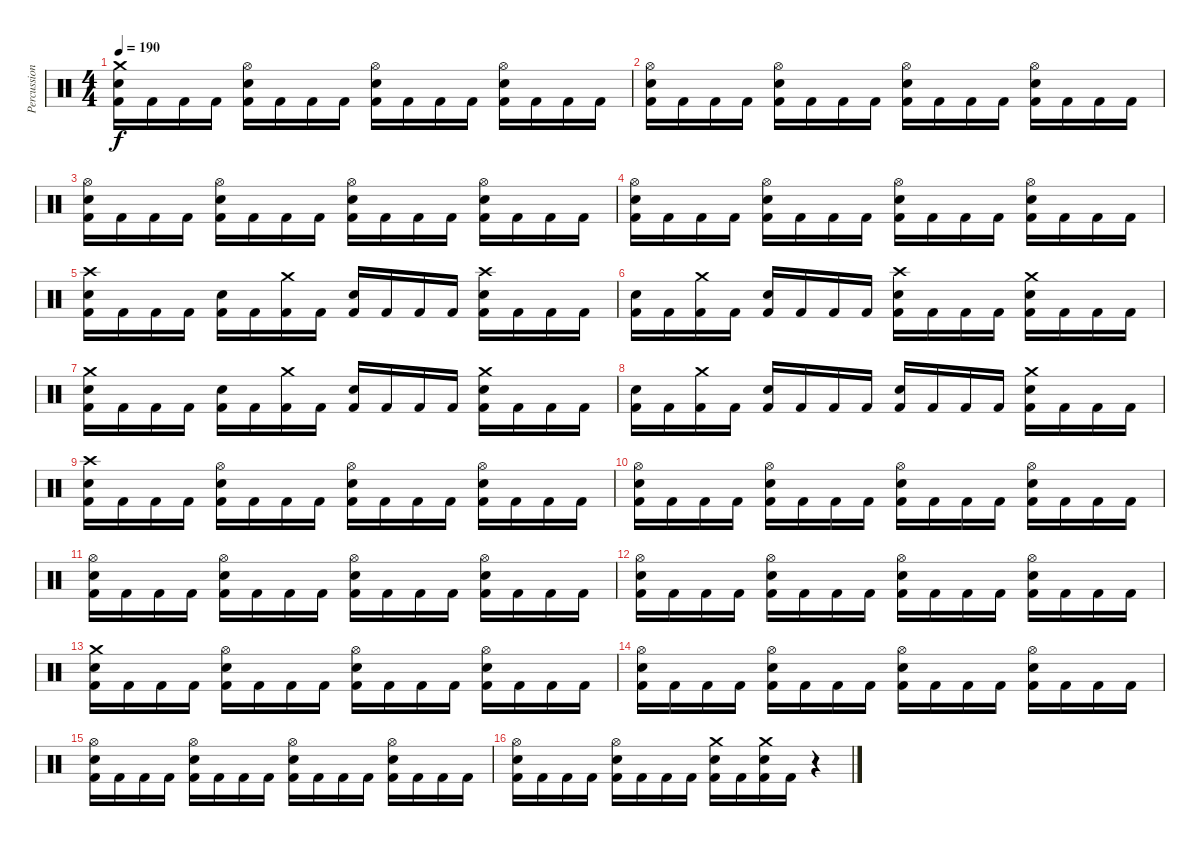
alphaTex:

\track ("Percussion" "Percussion") {instrument percussion}
\staff {score}
\articulation defaults
\ts (4 4)
\tempo 190
\clef neutral
\ks c
("Crash medium (hit)" "Snare (hit) 2" "Kick (hit) 2").16{dy f} "Kick (hit) 2".16 "Kick (hit) 2".16 "Kick (hit) 2".16 ("Hi-Hat (open)" "Snare (hit) 2" "Kick (hit) 2").16 "Kick (hit) 2".16 "Kick (hit) 2".16 "Kick (hit) 2".16 ("Hi-Hat (open)" "Snare (hit) 2" "Kick (hit) 2").16 "Kick (hit) 2".16 "Kick (hit) 2".16 "Kick (hit) 2".16 ("Hi-Hat (open)" "Snare (hit) 2" "Kick (hit) 2").16 "Kick (hit) 2".16 "Kick (hit) 2".16 "Kick (hit) 2".16 |
("Hi-Hat (open)" "Snare (hit) 2" "Kick (hit) 2").16 "Kick (hit) 2".16 "Kick (hit) 2".16 "Kick (hit) 2".16 ("Hi-Hat (open)" "Snare (hit) 2" "Kick (hit) 2").16 "Kick (hit) 2".16 "Kick (hit) 2".16 "Kick (hit) 2".16 ("Hi-Hat (open)" "Snare (hit) 2" "Kick (hit) 2").16 "Kick (hit) 2".16 "Kick (hit) 2".16 "Kick (hit) 2".16 ("Hi-Hat (open)" "Snare (hit) 2" "Kick (hit) 2").16 "Kick (hit) 2".16 "Kick (hit) 2".16 "Kick (hit) 2".16 |
("Hi-Hat (open)" "Snare (hit) 2" "Kick (hit) 2").16 "Kick (hit) 2".16 "Kick (hit) 2".16 "Kick (hit) 2".16 ("Hi-Hat (open)" "Snare (hit) 2" "Kick (hit) 2").16 "Kick (hit) 2".16 "Kick (hit) 2".16 "Kick (hit) 2".16 ("Hi-Hat (open)" "Snare (hit) 2" "Kick (hit) 2").16 "Kick (hit) 2".16 "Kick (hit) 2".16 "Kick (hit) 2".16 ("Hi-Hat (open)" "Snare (hit) 2" "Kick (hit) 2").16 "Kick (hit) 2".16 "Kick (hit) 2".16 "Kick (hit) 2".16 |
("Hi-Hat (open)" "Snare (hit) 2" "Kick (hit) 2").16 "Kick (hit) 2".16 "Kick (hit) 2".16 "Kick (hit) 2".16 ("Hi-Hat (open)" "Snare (hit) 2" "Kick (hit) 2").16 "Kick (hit) 2".16 "Kick (hit) 2".16 "Kick (hit) 2".16 ("Hi-Hat (open)" "Snare (hit) 2" "Kick (hit) 2").16 "Kick (hit) 2".16 "Kick (hit) 2".16 "Kick (hit) 2".16 ("Hi-Hat (open)" "Snare (hit) 2" "Kick (hit) 2").16 "Kick (hit) 2".16 "Kick (hit) 2".16 "Kick (hit) 2".16 |
("Crash high (hit)" "Snare (hit) 2" "Kick (hit) 2").16 "Kick (hit) 2".16 "Kick (hit) 2".16 "Kick (hit) 2".16 ("Snare (hit) 2" "Kick (hit) 2").16 "Kick (hit) 2".16 ("Crash medium (hit)" "Kick (hit) 2").16 "Kick (hit) 2".16 ("Snare (hit) 2" "Kick (hit) 2").16 "Kick (hit) 2".16 "Kick (hit) 2".16 "Kick (hit) 2".16 ("Crash high (hit)" "Snare (hit) 2" "Kick (hit) 2").16 "Kick (hit) 2".16 "Kick (hit) 2".16 "Kick (hit) 2".16 |
("Snare (hit) 2" "Kick (hit) 2").16 "Kick (hit) 2".16 ("Crash medium (hit)" "Kick (hit) 2").16 "Kick (hit) 2".16 ("Snare (hit) 2" "Kick (hit) 2").16 "Kick (hit) 2".16 "Kick (hit) 2".16 "Kick (hit) 2".16 ("Crash high (hit)" "Snare (hit) 2" "Kick (hit) 2").16 "Kick (hit) 2".16 "Kick (hit) 2".16 "Kick (hit) 2".16 ("Crash medium (hit)" "Snare (hit) 2" "Kick (hit) 2").16 "Kick (hit) 2".16 "Kick (hit) 2".16 "Kick (hit) 2".16 |
("Crash medium (hit)" "Snare (hit) 2" "Kick (hit) 2").16 "Kick (hit) 2".16 "Kick (hit) 2".16 "Kick (hit) 2".16 ("Snare (hit) 2" "Kick (hit) 2").16 "Kick (hit) 2".16 ("Crash medium (hit)" "Kick (hit) 2").16 "Kick (hit) 2".16 ("Snare (hit) 2" "Kick (hit) 2").16 "Kick (hit) 2".16 "Kick (hit) 2".16 "Kick (hit) 2".16 ("Crash medium (hit)" "Snare (hit) 2" "Kick (hit) 2").16 "Kick (hit) 2".16 "Kick (hit) 2".16 "Kick (hit) 2".16 |
("Snare (hit) 2" "Kick (hit) 2").16 "Kick (hit) 2".16 ("Crash medium (hit)" "Kick (hit) 2").16 "Kick (hit) 2".16 ("Snare (hit) 2" "Kick (hit) 2").16 "Kick (hit) 2".16 "Kick (hit) 2".16 "Kick (hit) 2".16 ("Snare (hit) 2" "Kick (hit) 2").16 "Kick (hit) 2".16 "Kick (hit) 2".16 "Kick (hit) 2".16 ("Crash medium (hit)" "Snare (hit) 2" "Kick (hit) 2").16 "Kick (hit) 2".16 "Kick (hit) 2".16 "Kick (hit) 2".16 |
("Crash high (hit)" "Snare (hit) 2" "Kick (hit) 2").16 "Kick (hit) 2".16 "Kick (hit) 2".16 "Kick (hit) 2".16 ("Hi-Hat (open)" "Snare (hit) 2" "Kick (hit) 2").16 "Kick (hit) 2".16 "Kick (hit) 2".16 "Kick (hit) 2".16 ("Hi-Hat (open)" "Snare (hit) 2" "Kick (hit) 2").16 "Kick (hit) 2".16 "Kick (hit) 2".16 "Kick (hit) 2".16 ("Hi-Hat (open)" "Snare (hit) 2" "Kick (hit) 2").16 "Kick (hit) 2".16 "Kick (hit) 2".16 "Kick (hit) 2".16 |
("Hi-Hat (open)" "Snare (hit) 2" "Kick (hit) 2").16 "Kick (hit) 2".16 "Kick (hit) 2".16 "Kick (hit) 2".16 ("Hi-Hat (open)" "Snare (hit) 2" "Kick (hit) 2").16 "Kick (hit) 2".16 "Kick (hit) 2".16 "Kick (hit) 2".16 ("Hi-Hat (open)" "Snare (hit) 2" "Kick (hit) 2").16 "Kick (hit) 2".16 "Kick (hit) 2".16 "Kick (hit) 2".16 ("Hi-Hat (open)" "Snare (hit) 2" "Kick (hit) 2").16 "Kick (hit) 2".16 "Kick (hit) 2".16 "Kick (hit) 2".16 |
("Hi-Hat (open)" "Snare (hit) 2" "Kick (hit) 2").16 "Kick (hit) 2".16 "Kick (hit) 2".16 "Kick (hit) 2".16 ("Hi-Hat (open)" "Snare (hit) 2" "Kick (hit) 2").16 "Kick (hit) 2".16 "Kick (hit) 2".16 "Kick (hit) 2".16 ("Hi-Hat (open)" "Snare (hit) 2" "Kick (hit) 2").16 "Kick (hit) 2".16 "Kick (hit) 2".16 "Kick (hit) 2".16 ("Hi-Hat (open)" "Snare (hit) 2" "Kick (hit) 2").16 "Kick (hit) 2".16 "Kick (hit) 2".16 "Kick (hit) 2".16 |
("Hi-Hat (open)" "Snare (hit) 2" "Kick (hit) 2").16 "Kick (hit) 2".16 "Kick (hit) 2".16 "Kick (hit) 2".16 ("Hi-Hat (open)" "Snare (hit) 2" "Kick (hit) 2").16 "Kick (hit) 2".16 "Kick (hit) 2".16 "Kick (hit) 2".16 ("Hi-Hat (open)" "Snare (hit) 2" "Kick (hit) 2").16 "Kick (hit) 2".16 "Kick (hit) 2".16 "Kick (hit) 2".16 ("Hi-Hat (open)" "Snare (hit) 2" "Kick (hit) 2").16 "Kick (hit) 2".16 "Kick (hit) 2".16 "Kick (hit) 2".16 |
("Crash medium (hit)" "Snare (hit) 2" "Kick (hit) 2").16 "Kick (hit) 2".16 "Kick (hit) 2".16 "Kick (hit) 2".16 ("Hi-Hat (open)" "Snare (hit) 2" "Kick (hit) 2").16 "Kick (hit) 2".16 "Kick (hit) 2".16 "Kick (hit) 2".16 ("Hi-Hat (open)" "Snare (hit) 2" "Kick (hit) 2").16 "Kick (hit) 2".16 "Kick (hit) 2".16 "Kick (hit) 2".16 ("Hi-Hat (open)" "Snare (hit) 2" "Kick (hit) 2").16 "Kick (hit) 2".16 "Kick (hit) 2".16 "Kick (hit) 2".16 |
("Hi-Hat (open)" "Snare (hit) 2" "Kick (hit) 2").16 "Kick (hit) 2".16 "Kick (hit) 2".16 "Kick (hit) 2".16 ("Hi-Hat (open)" "Snare (hit) 2" "Kick (hit) 2").16 "Kick (hit) 2".16 "Kick (hit) 2".16 "Kick (hit) 2".16 ("Hi-Hat (open)" "Snare (hit) 2" "Kick (hit) 2").16 "Kick (hit) 2".16 "Kick (hit) 2".16 "Kick (hit) 2".16 ("Hi-Hat (open)" "Snare (hit) 2" "Kick (hit) 2").16 "Kick (hit) 2".16 "Kick (hit) 2".16 "Kick (hit) 2".16 |
("Hi-Hat (open)" "Snare (hit) 2" "Kick (hit) 2").16 "Kick (hit) 2".16 "Kick (hit) 2".16 "Kick (hit) 2".16 ("Hi-Hat (open)" "Snare (hit) 2" "Kick (hit) 2").16 "Kick (hit) 2".16 "Kick (hit) 2".16 "Kick (hit) 2".16 ("Hi-Hat (open)" "Snare (hit) 2" "Kick (hit) 2").16 "Kick (hit) 2".16 "Kick (hit) 2".16 "Kick (hit) 2".16 ("Hi-Hat (open)" "Snare (hit) 2" "Kick (hit) 2").16 "Kick (hit) 2".16 "Kick (hit) 2".16 "Kick (hit) 2".16 |
("Hi-Hat (open)" "Snare (hit) 2" "Kick (hit) 2").16 "Kick (hit) 2".16 "Kick (hit) 2".16 "Kick (hit) 2".16 ("Hi-Hat (open)" "Snare (hit) 2" "Kick (hit) 2").16 "Kick (hit) 2".16 "Kick (hit) 2".16 "Kick (hit) 2".16 ("Crash medium (hit)" "Snare (hit) 2" "Kick (hit) 2").16 "Kick (hit) 2".16 ("Crash medium (hit)" "Snare (hit) 2" "Kick (hit) 2").16 "Kick (hit) 2".16 r.4
